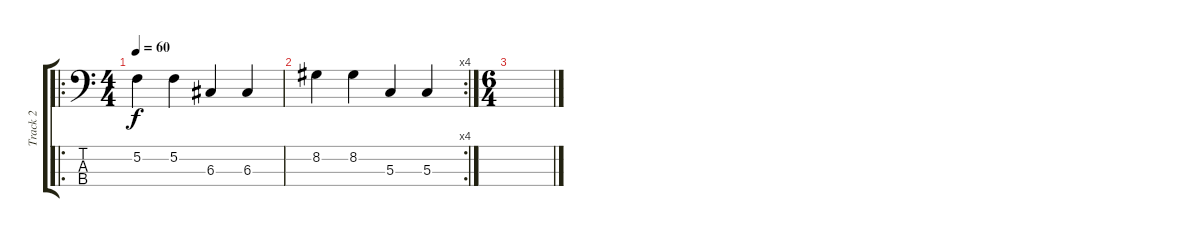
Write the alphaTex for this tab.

\track ("Track 2" "Track 2") {instrument electricbasspick}
\staff {score tabs}
\tuning (F2 C2 G1 D1) {hide}
\ro
\ts (4 4)
\tempo 60
\clef f4
\ks c
5.2.4{dy f} 5.2.4 6.3.4 6.3.4 |
\rc 4
8.2.4 8.2.4 5.3.4 5.3.4 |
\ts (6 4)
